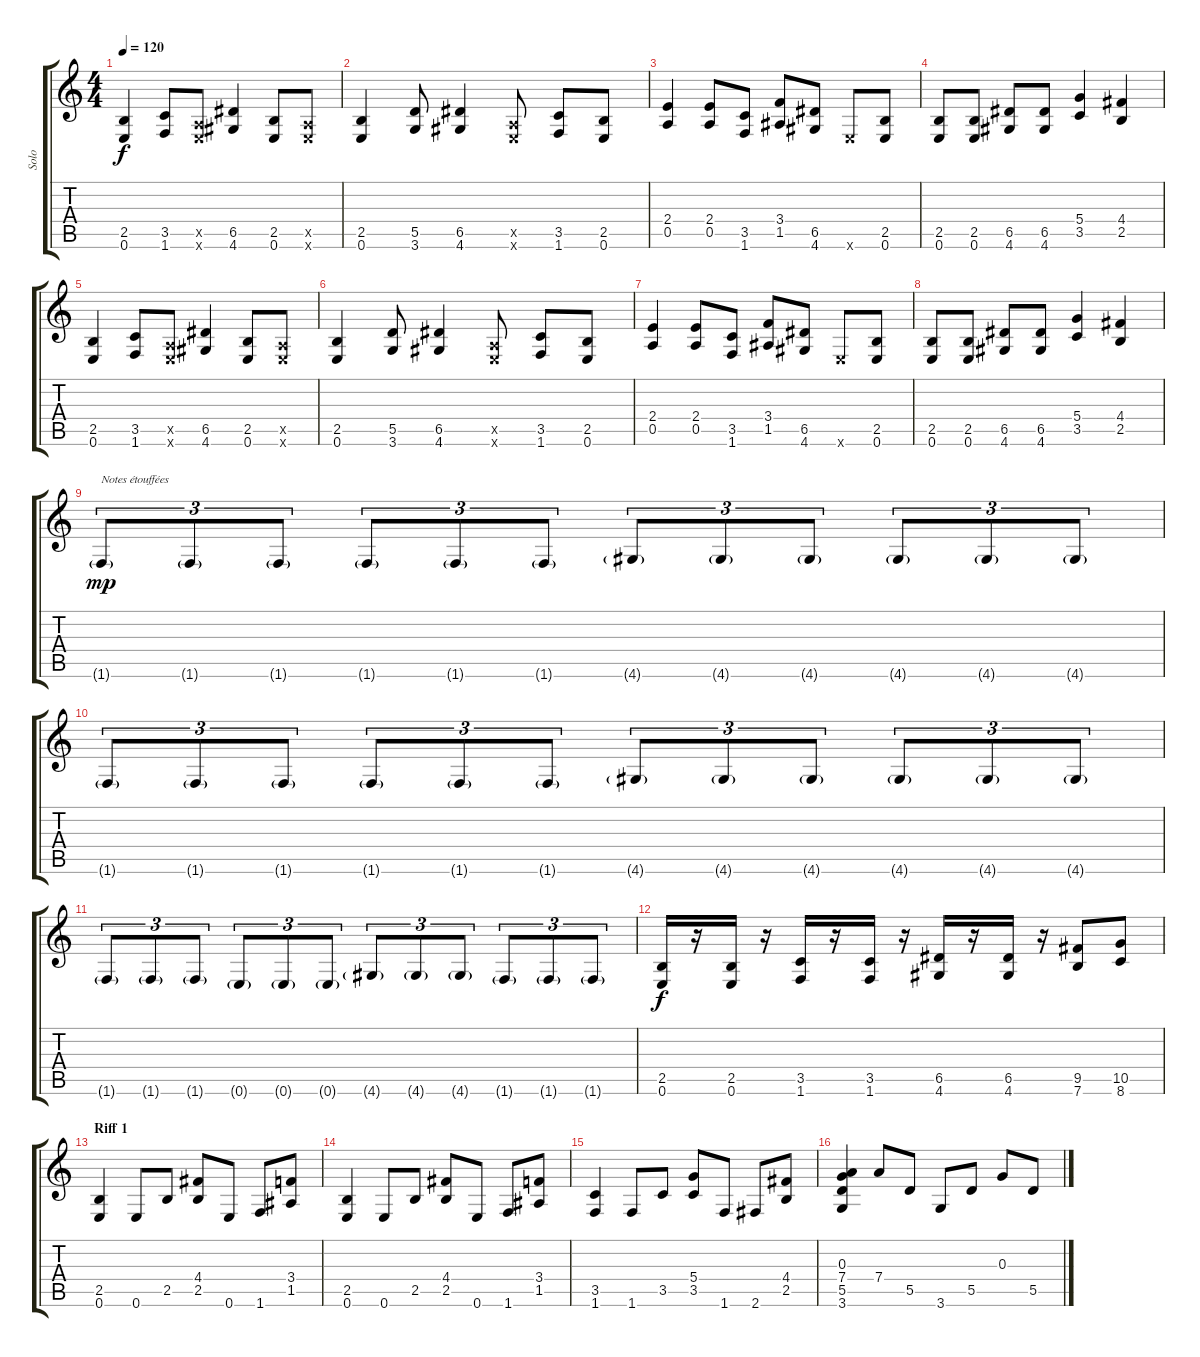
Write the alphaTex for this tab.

\track ("Solo" "Solo") {instrument distortionguitar}
\staff {score tabs}
\tuning (E4 B3 G3 D3 A2 E2) {hide}
\ts (4 4)
\tempo 120
\clef g2
\ks c
(2.5 0.6).4{dy f instrument distortionguitar} (3.5 1.6).8 (0.5{x} 0.6{x}).8 (6.5 4.6).4 (2.5 0.6).8 (0.5{x} 0.6{x}).8 |
(2.5 0.6).4 (5.5 3.6).8 (6.5 4.6).4 (0.5{x} 0.6{x}).8 (3.5 1.6).8 (2.5 0.6).8 |
(2.4 0.5).4 (2.4 0.5).8 (3.5 1.6).8 (3.4 1.5).8 (6.5 4.6).8 0.6{x}.8 (2.5 0.6).8 |
(2.5 0.6).8 (2.5 0.6).8 (6.5 4.6).8 (6.5 4.6).8 (5.4 3.5).4 (4.4 2.5).4 |
(2.5 0.6).4 (3.5 1.6).8 (0.5{x} 0.6{x}).8 (6.5 4.6).4 (2.5 0.6).8 (0.5{x} 0.6{x}).8 |
(2.5 0.6).4 (5.5 3.6).8 (6.5 4.6).4 (0.5{x} 0.6{x}).8 (3.5 1.6).8 (2.5 0.6).8 |
(2.4 0.5).4 (2.4 0.5).8 (3.5 1.6).8 (3.4 1.5).8 (6.5 4.6).8 0.6{x}.8 (2.5 0.6).8 |
(2.5 0.6).8 (2.5 0.6).8 (6.5 4.6).8 (6.5 4.6).8 (5.4 3.5).4 (4.4 2.5).4 |
1.6{g}.8{tu (3 2) txt "Notes étouffées" dy mp} 1.6{g}.8{tu (3 2)} 1.6{g}.8{tu (3 2)} 1.6{g}.8{tu (3 2)} 1.6{g}.8{tu (3 2)} 1.6{g}.8{tu (3 2)} 4.6{g}.8{tu (3 2)} 4.6{g}.8{tu (3 2)} 4.6{g}.8{tu (3 2)} 4.6{g}.8{tu (3 2)} 4.6{g}.8{tu (3 2)} 4.6{g}.8{tu (3 2)} |
1.6{g}.8{tu (3 2)} 1.6{g}.8{tu (3 2)} 1.6{g}.8{tu (3 2)} 1.6{g}.8{tu (3 2)} 1.6{g}.8{tu (3 2)} 1.6{g}.8{tu (3 2)} 4.6{g}.8{tu (3 2)} 4.6{g}.8{tu (3 2)} 4.6{g}.8{tu (3 2)} 4.6{g}.8{tu (3 2)} 4.6{g}.8{tu (3 2)} 4.6{g}.8{tu (3 2)} |
1.6{g}.8{tu (3 2)} 1.6{g}.8{tu (3 2)} 1.6{g}.8{tu (3 2)} 0.6{g}.8{tu (3 2)} 0.6{g}.8{tu (3 2)} 0.6{g}.8{tu (3 2)} 4.6{g}.8{tu (3 2)} 4.6{g}.8{tu (3 2)} 4.6{g}.8{tu (3 2)} 1.6{g}.8{tu (3 2)} 1.6{g}.8{tu (3 2)} 1.6{g}.8{tu (3 2)} |
(2.5 0.6).16{dy f} r.16 (2.5 0.6).16 r.16 (3.5 1.6).16 r.16 (3.5 1.6).16 r.16 (6.5 4.6).16 r.16 (6.5 4.6).16 r.16 (9.5 7.6).8 (10.5 8.6).8 |
\section ("" "Riff 1")
(2.5 0.6).4 0.6.8 2.5.8 (4.4 2.5).8 0.6.8 1.6.8 (3.4 1.5).8 |
(2.5 0.6).4 0.6.8 2.5.8 (4.4 2.5).8 0.6.8 1.6.8 (3.4 1.5).8 |
(3.5 1.6).4 1.6.8 3.5.8 (5.4 3.5).8 1.6.8 2.6.8 (4.4 2.5).8 |
(0.3 7.4 5.5 3.6).4 7.4.8 5.5.8 3.6.8 5.5.8 0.3.8 5.5.8
